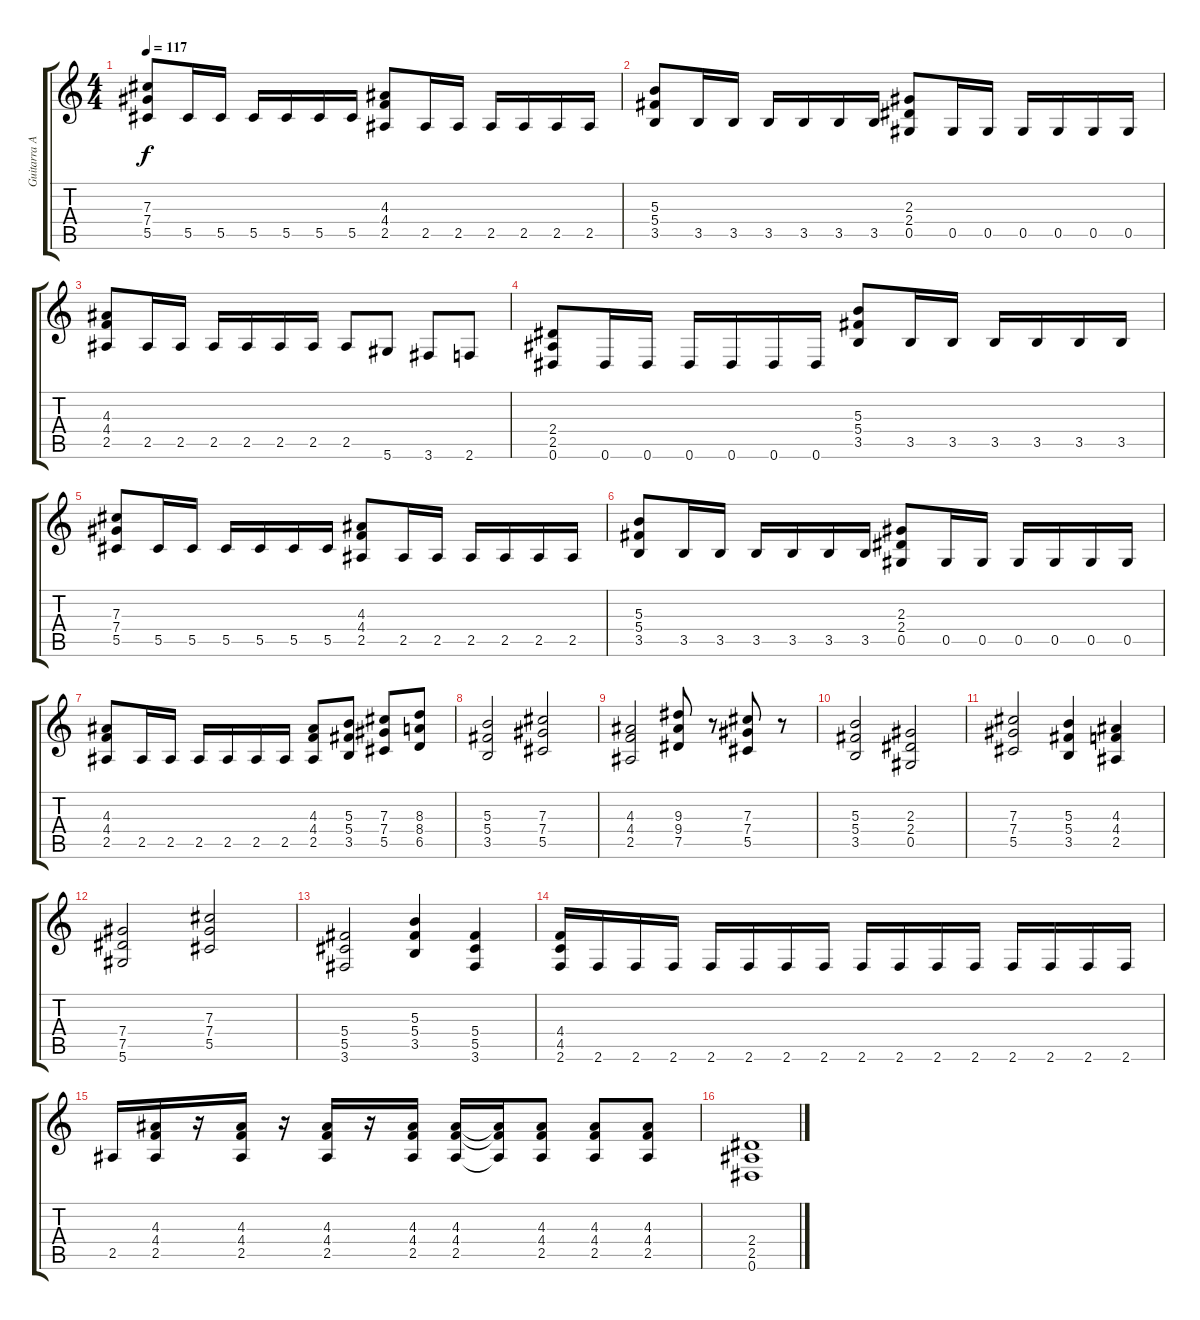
\track ("Guitarra Arm髇ica" "Guitarra A") {instrument distortionguitar}
\staff {score tabs}
\tuning (Eb4 Bb3 Gb3 Db3 Ab2 Eb2) {hide}
\ts (4 4)
\tempo 117
\clef g2
\ks c
(7.3 7.4 5.5).8{dy f} 5.5.16 5.5.16 5.5.16 5.5.16 5.5.16 5.5.16 (4.3 4.4 2.5).8 2.5.16 2.5.16 2.5.16 2.5.16 2.5.16 2.5.16 |
(5.3 5.4 3.5).8 3.5.16 3.5.16 3.5.16 3.5.16 3.5.16 3.5.16 (2.3 2.4 0.5).8 0.5.16 0.5.16 0.5.16 0.5.16 0.5.16 0.5.16 |
(4.3 4.4 2.5).8 2.5.16 2.5.16 2.5.16 2.5.16 2.5.16 2.5.16 2.5.8 5.6.8 3.6.8 2.6.8 |
(2.4 2.5 0.6).8 0.6.16 0.6.16 0.6.16 0.6.16 0.6.16 0.6.16 (5.3 5.4 3.5).8 3.5.16 3.5.16 3.5.16 3.5.16 3.5.16 3.5.16 |
(7.3 7.4 5.5).8 5.5.16 5.5.16 5.5.16 5.5.16 5.5.16 5.5.16 (4.3 4.4 2.5).8 2.5.16 2.5.16 2.5.16 2.5.16 2.5.16 2.5.16 |
(5.3 5.4 3.5).8 3.5.16 3.5.16 3.5.16 3.5.16 3.5.16 3.5.16 (2.3 2.4 0.5).8 0.5.16 0.5.16 0.5.16 0.5.16 0.5.16 0.5.16 |
(4.3 4.4 2.5).8 2.5.16 2.5.16 2.5.16 2.5.16 2.5.16 2.5.16 (4.3 4.4 2.5).8 (5.3 5.4 3.5).8 (7.3 7.4 5.5).8 (8.3 8.4 6.5).8 |
(5.3 5.4 3.5).2 (7.3 7.4 5.5).2 |
(4.3 4.4 2.5).2 (9.3 9.4 7.5).8 r.8 (7.3 7.4 5.5).8 r.8 |
(5.3 5.4 3.5).2 (2.3 2.4 0.5).2 |
(7.3 7.4 5.5).2 (5.3 5.4 3.5).4 (4.3 4.4 2.5).4 |
(7.4 7.5 5.6).2 (7.3 7.4 5.5).2 |
(5.4 5.5 3.6).2 (5.3 5.4 3.5).4 (5.4 5.5 3.6).4 |
(4.4 4.5 2.6).16 2.6.16 2.6.16 2.6.16 2.6.16 2.6.16 2.6.16 2.6.16 2.6.16 2.6.16 2.6.16 2.6.16 2.6.16 2.6.16 2.6.16 2.6.16 |
2.5.16 (4.3 4.4 2.5).16 r.16 (4.3 4.4 2.5).16 r.16 (4.3 4.4 2.5).16 r.16 (4.3 4.4 2.5).16 (4.3 4.4 2.5).16 (4.3{t} 4.4{t} 2.5{t}).16 (4.3 4.4 2.5).8 (4.3 4.4 2.5).8 (4.3 4.4 2.5).8 |
(2.4 2.5 0.6).1
